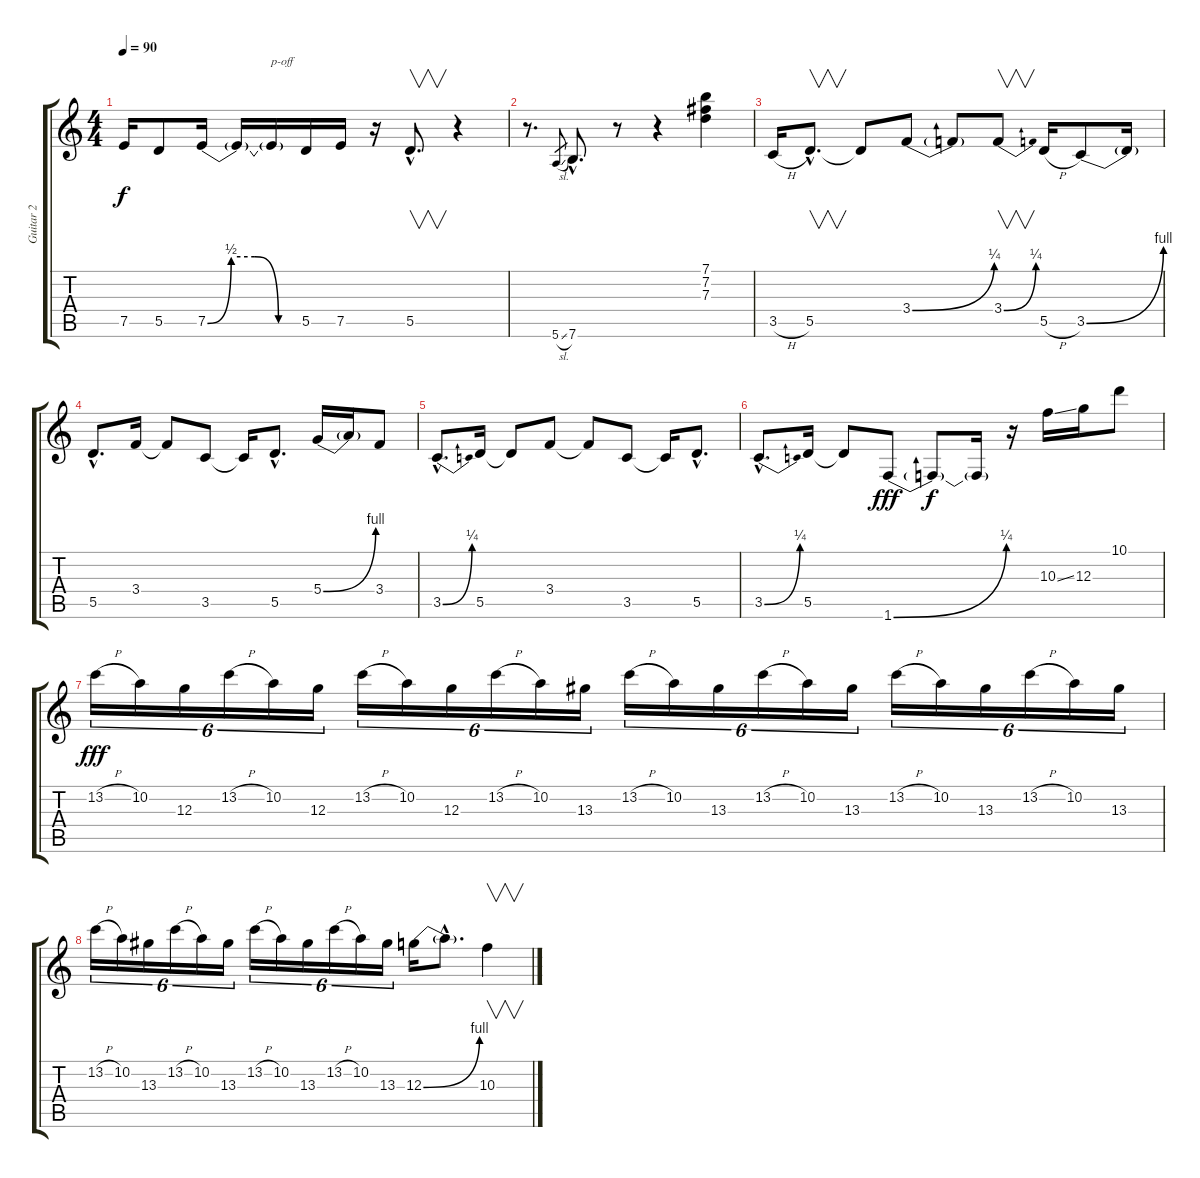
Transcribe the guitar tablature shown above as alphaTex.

\track ("Guitar 2" "Guitar 2") {instrument electricguitarclean}
\staff {score tabs}
\tuning (E4 B3 G3 D3 A2 E2) {hide}
\ts (4 4)
\tempo 90
\clef g2
\ks c
7.5.16{dy f instrument distortionguitar} 5.5.8 7.5{be (custom 0 0 15 2 30 2 45 0 60 0)}.16 7.5{t}.16 7.5{t}.16{txt "p-off"} 5.5.16 7.5.16 r.16 5.5{hac}.8{v d} r.4 |
r.8{d instrument distortionguitar} 5.6{sl}.8{gr} 7.6{hac}.8{d} r.8 r.4 (7.1 7.2 7.3).4 |
3.5{h}.16{instrument distortionguitar} 5.5{hac}.8{v d} 5.5{t}.8 3.4{be (bend 0 0 60 1)}.8 3.4{t}.8 3.4{be (bend 0 0 60 1)}.8{v} 5.5{h}.16 3.5{be (bend 0 0 60 4)}.8 3.5{t}.16 |
5.5{hac}.8{d instrument distortionguitar} 3.4.16 3.4{t}.8 3.5.8 3.5{t}.16 5.5{hac}.8{d} 5.4{be (bend 0 0 60 4)}.16 5.4{t}.16 3.4.8 |
3.5{be (bend 0 0 60 1) hac}.8{d instrument distortionguitar} 5.5.16 5.5{t}.8 3.4.8 3.4{t}.8 3.5.8 3.5{t}.16 5.5{hac}.8{d} |
3.5{be (bend 0 0 60 1) hac}.8{d instrument distortionguitar} 5.5.16 5.5{t}.8 1.6{be (bend 0 0 60 1)}.8{dy fff} 1.6{t}.8{dy f} 1.6{t}.16 r.16 10.3{ss}.16 12.3.16 10.1.8 |
13.2{h}.16{tu (6 4) dy fff instrument distortionguitar} 10.2.16{tu (6 4)} 12.3.16{tu (6 4)} 13.2{h}.16{tu (6 4)} 10.2.16{tu (6 4)} 12.3.16{tu (6 4)} 13.2{h}.16{tu (6 4)} 10.2.16{tu (6 4)} 12.3.16{tu (6 4)} 13.2{h}.16{tu (6 4)} 10.2.16{tu (6 4)} 13.3.16{tu (6 4)} 13.2{h}.16{tu (6 4)} 10.2.16{tu (6 4)} 13.3.16{tu (6 4)} 13.2{h}.16{tu (6 4)} 10.2.16{tu (6 4)} 13.3.16{tu (6 4)} 13.2{h}.16{tu (6 4)} 10.2.16{tu (6 4)} 13.3.16{tu (6 4)} 13.2{h}.16{tu (6 4)} 10.2.16{tu (6 4)} 13.3.16{tu (6 4)} |
13.2{h}.16{tu (6 4) instrument distortionguitar} 10.2.16{tu (6 4)} 13.3.16{tu (6 4)} 13.2{h}.16{tu (6 4)} 10.2.16{tu (6 4)} 13.3.16{tu (6 4)} 13.2{h}.16{tu (6 4)} 10.2.16{tu (6 4)} 13.3.16{tu (6 4)} 13.2{h}.16{tu (6 4)} 10.2.16{tu (6 4)} 13.3.16{tu (6 4)} 12.3{be (bend 0 0 60 4)}.16 12.3{hac t}.8{d} 10.3.4{v}
